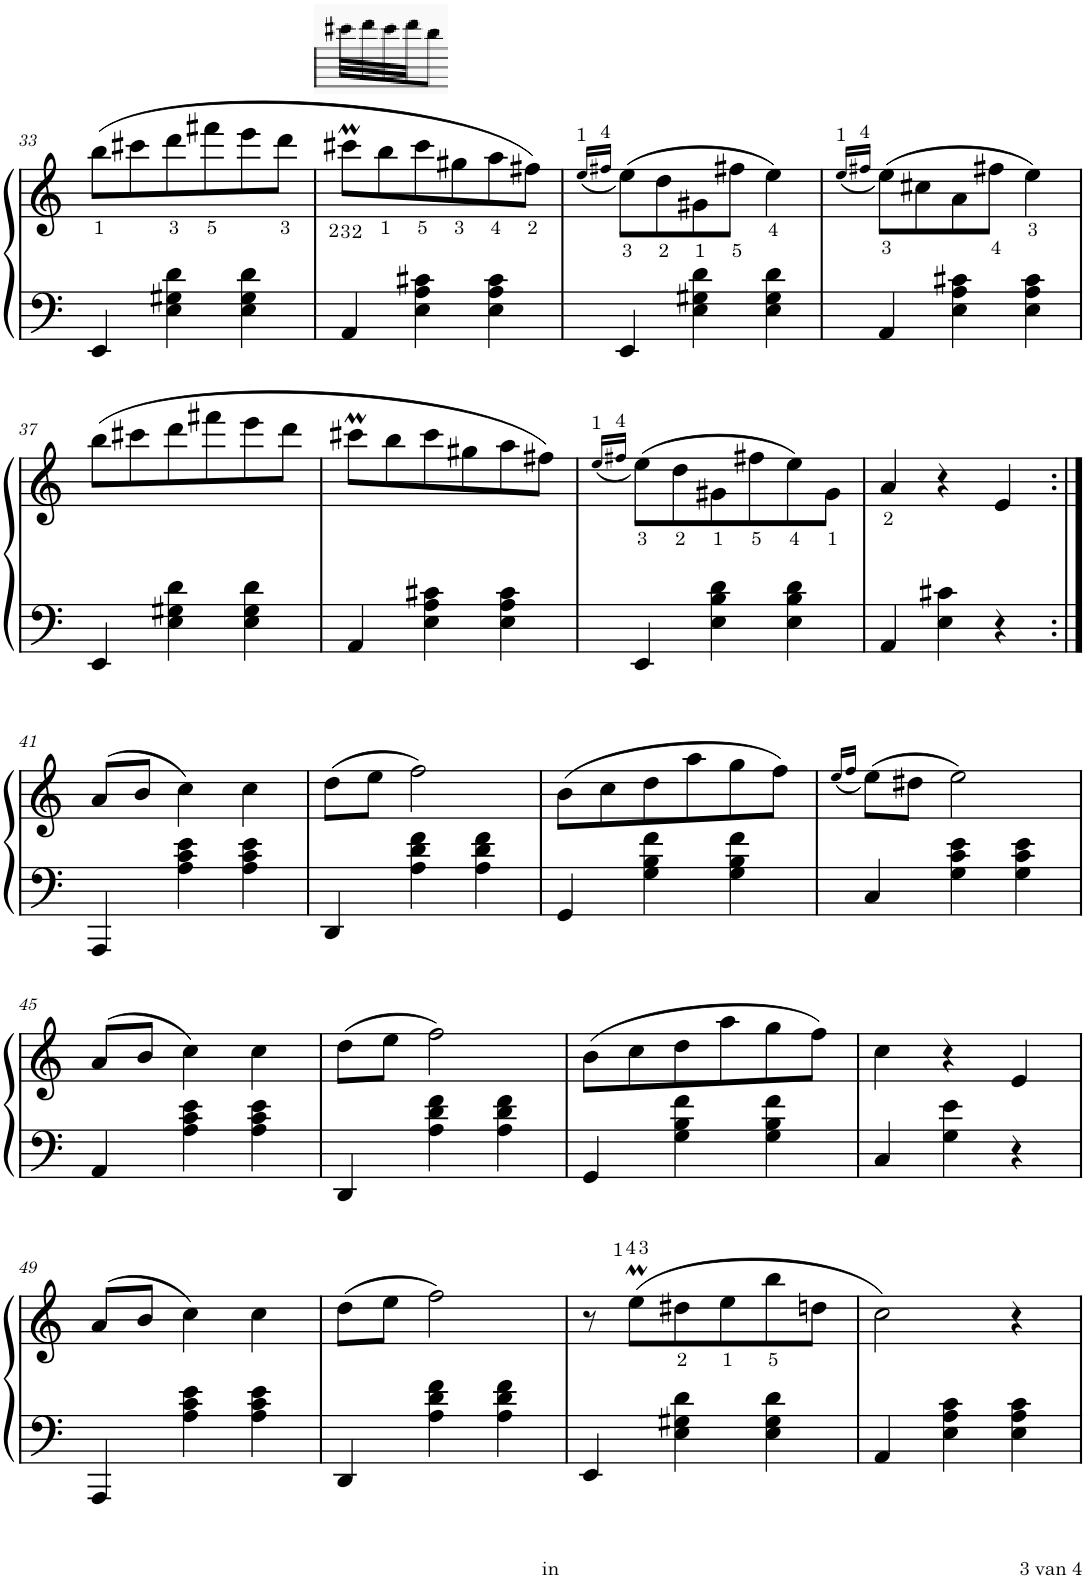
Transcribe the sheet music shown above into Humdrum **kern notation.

**kern	**kern
*part1	*part1
*staff2	*staff1
*I"Piano	*
*I'Pno.	*
!!LO:PB:g=z
*clefF4	*clefG2
*k[]	*k[]
*M3/4	*M3/4
=33	=33
4EE/	(8bb<\L
.	8ccc#X\
4E\ 4G#X\ 4d\	8ddd<\
.	8fff#X<\
4E\ 4G#\ 4d\	8eee\
.	8ddd<\J
=34	=34
4AA/	8ccc#Xm<<<\L
.	8bb<\
4E\ 4A\ 4c#X\	8ccc#<\
.	8gg#X<\
4E\ 4A\ 4c#\	8aa<\
.	8ff#X<\J)
=35	=35
.	(16qee/LL
.	16qff#X/JJ
4EE/	(8ee<\L)
.	8dd<\
4E\ 4G#X\ 4d\	8g#X<\
.	8ff#X<\J
4E\ 4G#\ 4d\	4ee<\)
=36	=36
.	(16qee/LL
.	16qff#X/JJ
4AA/	(8ee<\L)
.	8cc#X\
4E\ 4A\ 4c#X\	8a\
.	8ff#X<\J
4E\ 4A\ 4c#\	4ee<\)
!!LO:LB:g=z
=37	=37
4EE/	(8bb\L
.	8ccc#X\
4E\ 4G#X\ 4d\	8ddd\
.	8fff#X\
4E\ 4G#\ 4d\	8eee\
.	8ddd\J
=38	=38
4AA/	8ccc#Xm\L
.	8bb\
4E\ 4A\ 4c#X\	8ccc#\
.	8gg#X\
4E\ 4A\ 4c#\	8aa\
.	8ff#X\J)
=39	=39
.	(16qee/LL
.	16qff#X/JJ
4EE/	(8ee<\L)
.	8dd<\
4E\ 4B\ 4d\	8g#X<\
.	8ff#X<\
4E\ 4B\ 4d\	8ee<\)
.	8g#<\J
=40	=40
4AA/	4a</
4E\ 4c#X\	4r
4r	4e/
!!LO:LB:g=z
=41:|!	=41:|!
4AAA/	(8a/L
.	8b/J
4A\ 4c\ 4e\	4cc\)
4A\ 4c\ 4e\	4cc\
=42	=42
4DD/	(8dd\L
.	8ee\J
4A\ 4d\ 4f\	2ff\)
4A\ 4d\ 4f\	.
=43	=43
4GG/	(8b\L
.	8cc\
4G\ 4B\ 4f\	8dd\
.	8aa\
4G\ 4B\ 4f\	8gg\
.	8ff\J)
=44	=44
.	(16qee/LL
.	16qff/JJ
4C/	(8ee\L)
.	8dd#X\J
4G\ 4c\ 4e\	2ee\)
4G\ 4c\ 4e\	.
!!LO:LB:g=z
=45	=45
4AA/	(8a/L
.	8b/J
4A\ 4c\ 4e\	4cc\)
4A\ 4c\ 4e\	4cc\
=46	=46
4DD/	(8dd\L
.	8ee\J
4A\ 4d\ 4f\	2ff\)
4A\ 4d\ 4f\	.
=47	=47
4GG/	(8b\L
.	8cc\
4G\ 4B\ 4f\	8dd\
.	8aa\
4G\ 4B\ 4f\	8gg\
.	8ff\J)
=48	=48
4C/	4cc\
4G\ 4e\	4r
4r	4e/
!!LO:LB:g=z
=49	=49
4AAA/	(8a/L
.	8b/J
4A\ 4c\ 4e\	4cc\)
4A\ 4c\ 4e\	4cc\
=50	=50
4DD/	(8dd\L
.	8ee\J
4A\ 4d\ 4f\	2ff\)
4A\ 4d\ 4f\	.
=51	=51
4EE/	8r
.	(8eem\L
4E\ 4G#X\ 4d\	8dd#X<\
.	8ee<\
4E\ 4G#\ 4d\	8bb<\
.	8ddn\J
=52	=52
4AA/	2cc\)
4E\ 4A\ 4c\	.
4E\ 4A\ 4c\	4r
=	=
*-	*-
